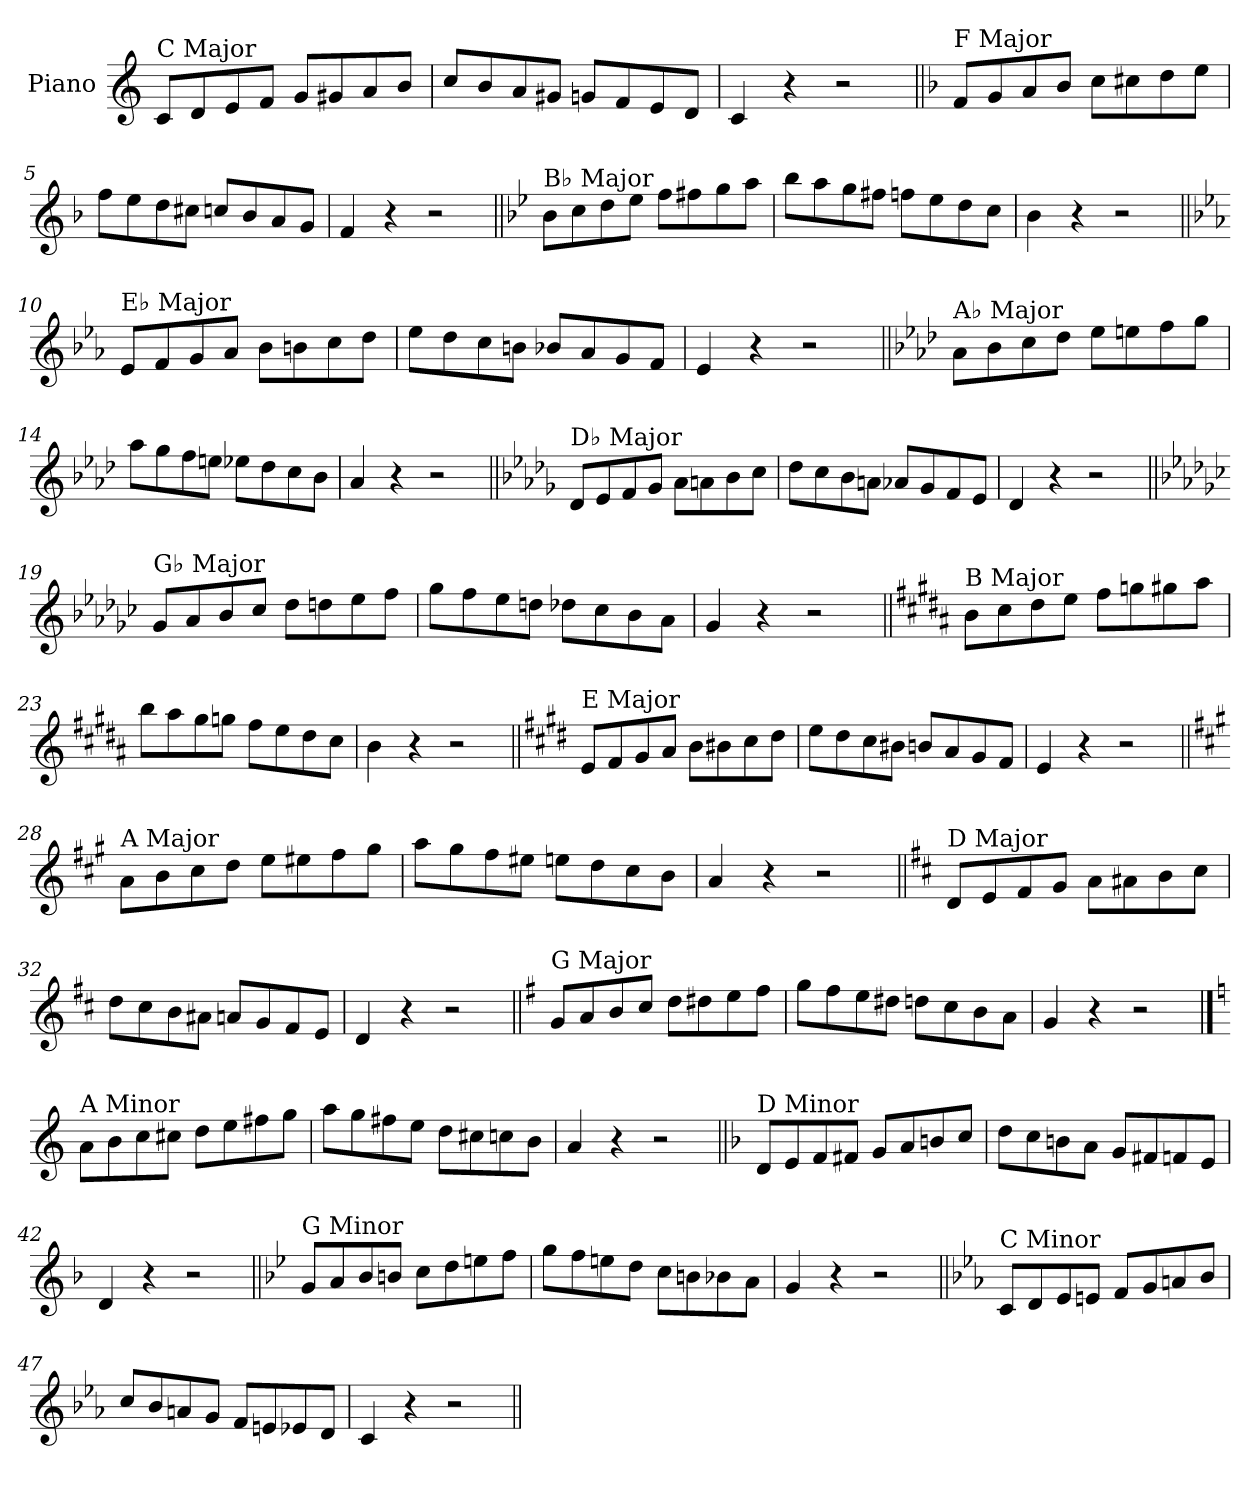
**kern
*part1
*staff1
*I"Piano
*I'Pno.
*clefG2
*k[]
=1
!LO:TX:a:t=C Major
8c/L
8d/
8e/
8f/J
8g/L
8g#X/
8a/
8b/J
=2
8cc/L
8b/
8a/
8g#X/J
8gn/L
8f/
8e/
8d/J
=3
4c/
4r
2r
=4||
*k[b-]
!LO:TX:a:t=F Major
8f/L
8g/
8a/
8b-/J
8cc\L
8cc#X\
8dd\
8ee\J
=5
8ff\L
8ee\
8dd\
8cc#X\J
8ccn/L
8b-/
8a/
8g/J
=6
4f/
4r
2r
!!LO:LB:g=z
=7||
*k[b-e-]
!LO:TX:a:t=B♭ Major
8b-\L
8cc\
8dd\
8ee-\J
8ff\L
8ff#X\
8gg\
8aa\J
=8
8bb-\L
8aa\
8gg\
8ff#X\J
8ffn\L
8ee-\
8dd\
8cc\J
=9
4b-\
4r
2r
=10||
*k[b-e-a-]
!LO:TX:a:t=E♭ Major
8e-/L
8f/
8g/
8a-/J
8b-\L
8bn\
8cc\
8dd\J
=11
8ee-\L
8dd\
8cc\
8bn\J
8b-X/L
8a-/
8g/
8f/J
=12
4e-/
4r
2r
!!LO:LB:g=z
=13||
*k[b-e-a-d-]
!LO:TX:a:t=A♭ Major
8a-\L
8b-\
8cc\
8dd-\J
8ee-\L
8een\
8ff\
8gg\J
=14
8aa-\L
8gg\
8ff\
8een\J
8ee-X\L
8dd-\
8cc\
8b-\J
=15
4a-/
4r
2r
=16||
*k[b-e-a-d-g-]
!LO:TX:a:t=D♭ Major
8d-/L
8e-/
8f/
8g-/J
8a-\L
8an\
8b-\
8cc\J
=17
8dd-\L
8cc\
8b-\
8an\J
8a-X/L
8g-/
8f/
8e-/J
=18
4d-/
4r
2r
!!LO:LB:g=z
=19||
*k[b-e-a-d-g-c-]
!LO:TX:a:t=G♭ Major
8g-/L
8a-/
8b-/
8cc-/J
8dd-\L
8ddn\
8ee-\
8ff\J
=20
8gg-\L
8ff\
8ee-\
8ddn\J
8dd-X\L
8cc-\
8b-\
8a-\J
=21
4g-/
4r
2r
=22||
*k[f#c#g#d#a#]
!LO:TX:a:t=B Major
8b\L
8cc#\
8dd#\
8ee\J
8ff#\L
8ggn\
8gg#X\
8aa#\J
=23
8bb\L
8aa#\
8gg#\
8ggn\J
8ff#\L
8ee\
8dd#\
8cc#\J
=24
4b\
4r
2r
!!LO:LB:g=z
=25||
*k[f#c#g#d#]
!LO:TX:a:t=E Major
8e/L
8f#/
8g#/
8a/J
8b\L
8b#X\
8cc#\
8dd#\J
=26
8ee\L
8dd#\
8cc#\
8b#X\J
8bn/L
8a/
8g#/
8f#/J
=27
4e/
4r
2r
=28||
*k[f#c#g#]
!LO:TX:a:t=A Major
8a\L
8b\
8cc#\
8dd\J
8ee\L
8ee#X\
8ff#\
8gg#\J
=29
8aa\L
8gg#\
8ff#\
8ee#X\J
8een\L
8dd\
8cc#\
8b\J
=30
4a/
4r
2r
!!LO:LB:g=z
=31||
*k[f#c#]
!LO:TX:a:t=D Major
8d/L
8e/
8f#/
8g/J
8a\L
8a#X\
8b\
8cc#\J
=32
8dd\L
8cc#\
8b\
8a#X\J
8an/L
8g/
8f#/
8e/J
=33
4d/
4r
2r
=34||
*k[f#]
!LO:TX:a:t=G Major
8g/L
8a/
8b/
8cc/J
8dd\L
8dd#X\
8ee\
8ff#\J
=35
8gg\L
8ff#\
8ee\
8dd#X\J
8ddn\L
8cc\
8b\
8a\J
=36
4g/
4r
2r
!!LO:PB:g=z
==37
*k[]
!LO:TX:a:t=A Minor
8a\L
8b\
8cc\
8cc#X\J
8dd\L
8ee\
8ff#X\
8gg\J
=38
8aa\L
8gg\
8ff#X\
8ee\J
8dd\L
8cc#X\
8ccn\
8b\J
=39
4a/
4r
2r
=40||
*k[b-]
!LO:TX:a:t=D Minor
8d/L
8e/
8f/
8f#X/J
8g/L
8a/
8bn/
8cc/J
=41
8dd\L
8cc\
8bn\
8a\J
8g/L
8f#X/
8fn/
8e/J
=42
4d/
4r
2r
!!LO:LB:g=z
=43||
*k[b-e-]
!LO:TX:a:t=G Minor
8g/L
8a/
8b-/
8bn/J
8cc\L
8dd\
8een\
8ff\J
=44
8gg\L
8ff\
8een\
8dd\J
8cc\L
8bn\
8b-X\
8a\J
=45
4g/
4r
2r
=46||
*k[b-e-a-]
!LO:TX:a:t=C Minor
8c/L
8d/
8e-/
8en/J
8f/L
8g/
8an/
8b-/J
=47
8cc/L
8b-/
8an/
8g/J
8f/L
8en/
8e-X/
8d/J
=48
4c/
4r
2r
=||
*-
